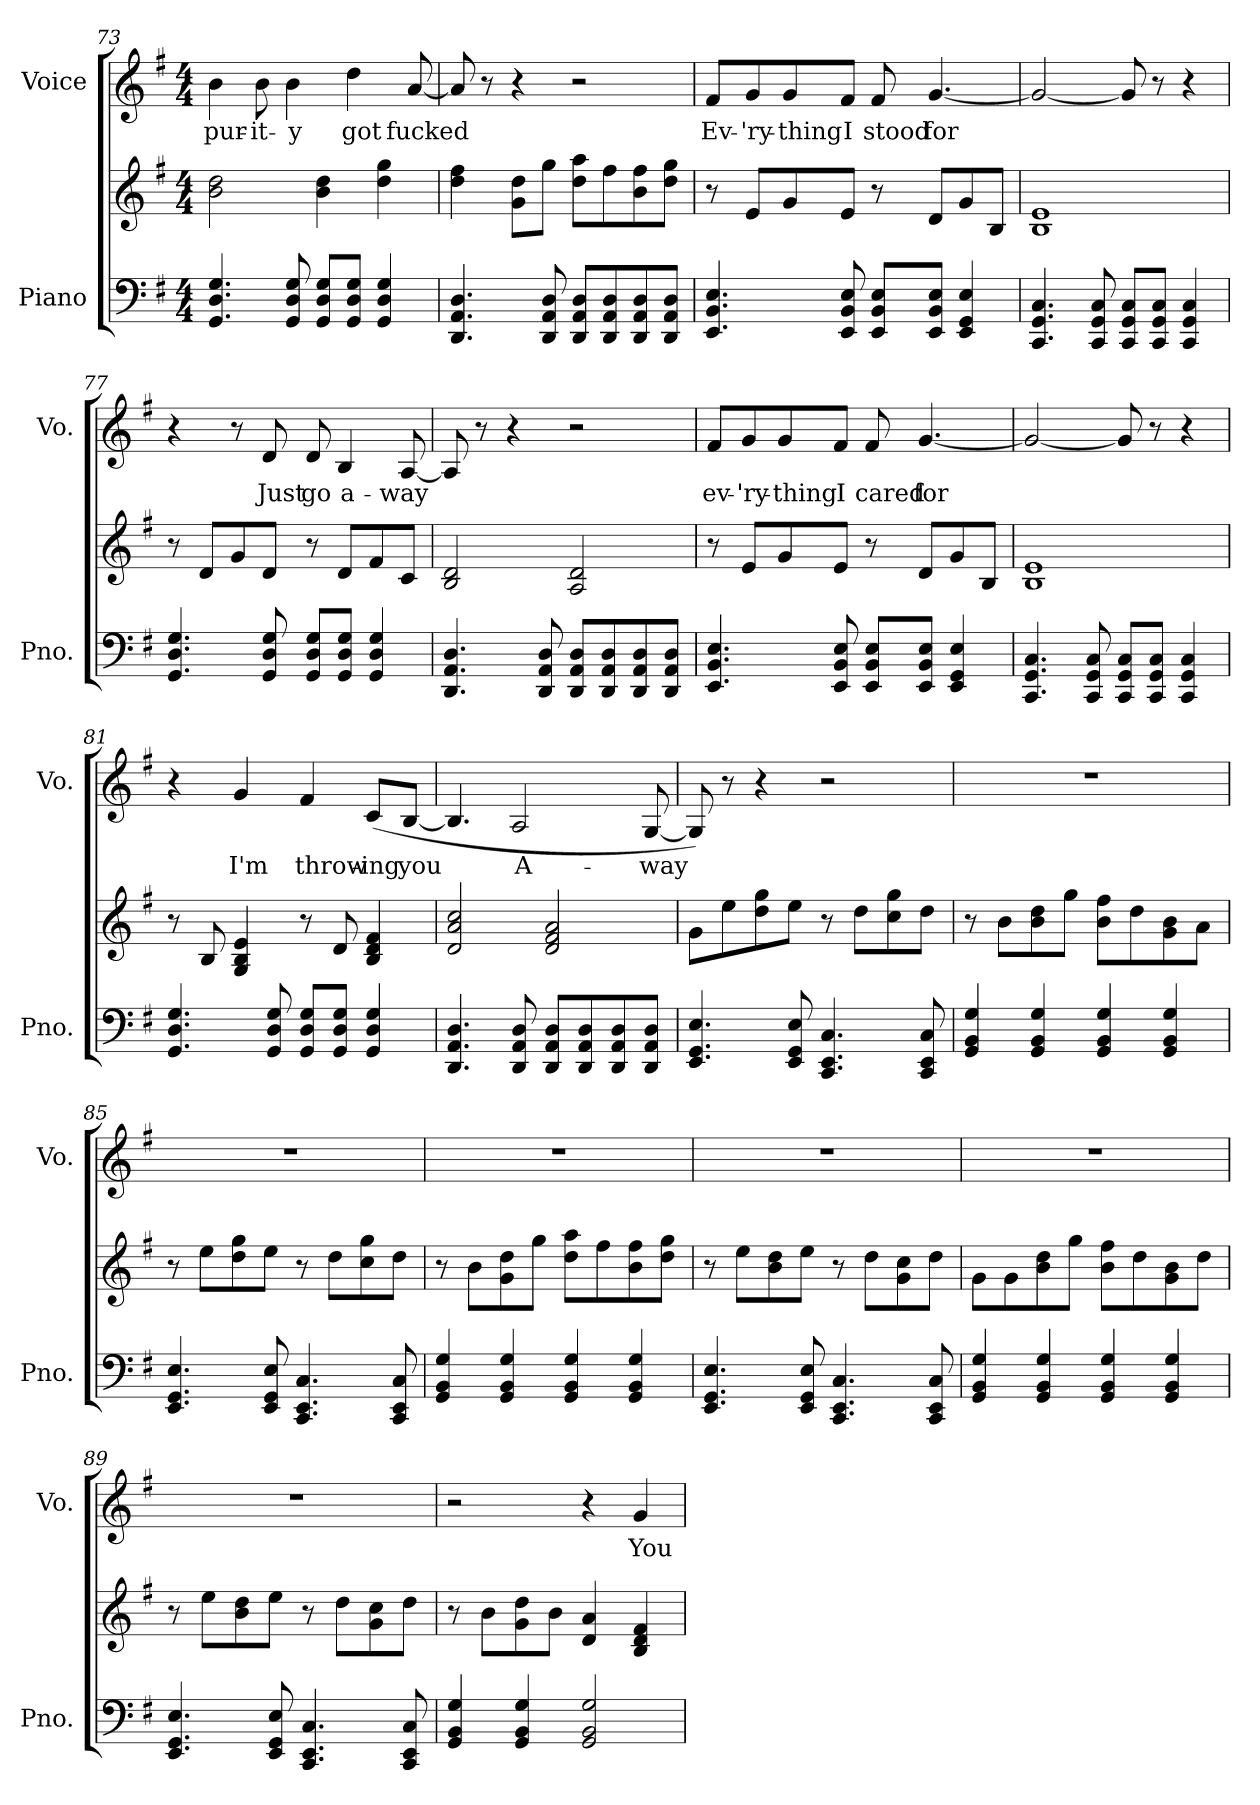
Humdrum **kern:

**kern	**kern	**kern	**text
*part2	*part2	*part1	*part1
*staff3	*staff2	*staff1	*staff1
*I"Piano	*	*I"Voice	*
*I'Pno.	*	*I'Vo.	*
*clefF4	*clefG2	*clefG2	*
*k[f#]	*k[f#]	*k[f#]	*
*M4/4	*M4/4	*M4/4	*
=73	=73	=73	=73
4.GG/ 4.D/ 4.G/	2b\ 2dd\	4b\	pur-
.	.	8b\	-it-
8GG/ 8D/ 8G/	.	4b\	-y
8GG/ 8D/ 8G/L	4b\ 4dd\	.	.
8GG/ 8D/ 8G/J	.	4dd\	got
4GG/ 4D/ 4G/	4dd\ 4gg\	.	.
.	.	[8a/	fucked
!!LO:LB:g=z
=74	=74	=74	=74
4.DD/ 4.AA/ 4.D/	4dd\ 4ff#\	8a/]	.
.	.	8r	.
.	8g\ 8dd\L	4r	.
8DD/ 8AA/ 8D/	8gg\J	.	.
8DD/ 8AA/ 8D/L	8dd\ 8aa\L	2r	.
8DD/ 8AA/ 8D/	8ff#\	.	.
8DD/ 8AA/ 8D/	8b\ 8ff#\	.	.
8DD/ 8AA/ 8D/J	8dd\ 8gg\J	.	.
=75	=75	=75	=75
4.EE/ 4.BB/ 4.E/	8r	8f#/L	Ev-
.	8e/L	8g/	-'ry-
.	8g/	8g/	-thing
8EE/ 8BB/ 8E/	8e/J	8f#/J	I
8EE/ 8BB/ 8E/L	8r	8f#/	stood
8EE/ 8BB/ 8E/J	8d/L	[4.g/	for
4EE/ 4GG/ 4E/	8g/	.	.
.	8B/J	.	.
=76	=76	=76	=76
4.CC/ 4.GG/ 4.C/	1B 1e	2g/_	.
8CC/ 8GG/ 8C/	.	.	.
8CC/ 8GG/ 8C/L	.	8g/]	.
8CC/ 8GG/ 8C/J	.	8r	.
4CC/ 4GG/ 4C/	.	4r	.
=77	=77	=77	=77
4.GG/ 4.D/ 4.G/	8r	4r	.
.	8d/L	.	.
.	8g/	8r	.
8GG/ 8D/ 8G/	8d/J	8d/	Just
8GG/ 8D/ 8G/L	8r	8d/	go
8GG/ 8D/ 8G/J	8d/L	4B/	a-
4GG/ 4D/ 4G/	8f#/	.	.
.	8c/J	[8A/	-way
!!LO:PB:g=z
=78	=78	=78	=78
4.DD/ 4.AA/ 4.D/	2B/ 2d/	8A/]	.
.	.	8r	.
.	.	4r	.
8DD/ 8AA/ 8D/	.	.	.
8DD/ 8AA/ 8D/L	2A/ 2d/	2r	.
8DD/ 8AA/ 8D/	.	.	.
8DD/ 8AA/ 8D/	.	.	.
8DD/ 8AA/ 8D/J	.	.	.
=79	=79	=79	=79
4.EE/ 4.BB/ 4.E/	8r	8f#/L	ev-
.	8e/L	8g/	-'ry-
.	8g/	8g/	-thing
8EE/ 8BB/ 8E/	8e/J	8f#/J	I
8EE/ 8BB/ 8E/L	8r	8f#/	cared
8EE/ 8BB/ 8E/J	8d/L	[4.g/	for
4EE/ 4GG/ 4E/	8g/	.	.
.	8B/J	.	.
=80	=80	=80	=80
4.CC/ 4.GG/ 4.C/	1B 1e	2g/_	.
8CC/ 8GG/ 8C/	.	.	.
8CC/ 8GG/ 8C/L	.	8g/]	.
8CC/ 8GG/ 8C/J	.	8r	.
4CC/ 4GG/ 4C/	.	4r	.
=81	=81	=81	=81
4.GG/ 4.D/ 4.G/	8r	4r	.
.	8B/	.	.
.	4G/ 4B/ 4e/	4g/	I'm
8GG/ 8D/ 8G/	.	.	.
8GG/ 8D/ 8G/L	8r	4f#/	throw-
8GG/ 8D/ 8G/J	8d/	.	.
4GG/ 4D/ 4G/	4B/ 4d/ 4f#/	(8c/L	-ing
.	.	[8B/J	you
!!LO:LB:g=z
=82	=82	=82	=82
4.DD/ 4.AA/ 4.D/	2d/ 2a/ 2cc/	4.B/]	.
8DD/ 8AA/ 8D/	.	2A/	A-
8DD/ 8AA/ 8D/L	2d/ 2f#/ 2a/	.	.
8DD/ 8AA/ 8D/	.	.	.
8DD/ 8AA/ 8D/	.	.	.
8DD/ 8AA/ 8D/J	.	[8G/	-way
=83	=83	=83	=83
4.EE/ 4.GG/ 4.E/	8g\L	8G/])	.
.	8ee\	8r	.
.	8dd\ 8gg\	4r	.
8EE/ 8GG/ 8E/	8ee\J	.	.
4.CC/ 4.EE/ 4.C/	8r	2r	.
.	8dd\L	.	.
.	8cc\ 8gg\	.	.
8CC/ 8EE/ 8C/	8dd\J	.	.
=84	=84	=84	=84
4GG/ 4BB/ 4G/	8r	1r	.
.	8b\L	.	.
4GG/ 4BB/ 4G/	8b\ 8dd\	.	.
.	8gg\J	.	.
4GG/ 4BB/ 4G/	8b\ 8ff#\L	.	.
.	8dd\	.	.
4GG/ 4BB/ 4G/	8g\ 8b\	.	.
.	8a\J	.	.
=85	=85	=85	=85
4.EE/ 4.GG/ 4.E/	8r	1r	.
.	8ee\L	.	.
.	8dd\ 8gg\	.	.
8EE/ 8GG/ 8E/	8ee\J	.	.
4.CC/ 4.EE/ 4.C/	8r	.	.
.	8dd\L	.	.
.	8cc\ 8gg\	.	.
8CC/ 8EE/ 8C/	8dd\J	.	.
!!LO:LB:g=z
=86	=86	=86	=86
4GG/ 4BB/ 4G/	8r	1r	.
.	8b\L	.	.
4GG/ 4BB/ 4G/	8g\ 8dd\	.	.
.	8gg\J	.	.
4GG/ 4BB/ 4G/	8dd\ 8aa\L	.	.
.	8ff#\	.	.
4GG/ 4BB/ 4G/	8b\ 8ff#\	.	.
.	8dd\ 8gg\J	.	.
=87	=87	=87	=87
4.EE/ 4.GG/ 4.E/	8r	1r	.
.	8ee\L	.	.
.	8b\ 8dd\	.	.
8EE/ 8GG/ 8E/	8ee\J	.	.
4.CC/ 4.EE/ 4.C/	8r	.	.
.	8dd\L	.	.
.	8g\ 8cc\	.	.
8CC/ 8EE/ 8C/	8dd\J	.	.
=88	=88	=88	=88
4GG/ 4BB/ 4G/	8g\L	1r	.
.	8g\	.	.
4GG/ 4BB/ 4G/	8b\ 8dd\	.	.
.	8gg\J	.	.
4GG/ 4BB/ 4G/	8b\ 8ff#\L	.	.
.	8dd\	.	.
4GG/ 4BB/ 4G/	8g\ 8b\	.	.
.	8dd\J	.	.
=89	=89	=89	=89
4.EE/ 4.GG/ 4.E/	8r	1r	.
.	8ee\L	.	.
.	8b\ 8dd\	.	.
8EE/ 8GG/ 8E/	8ee\J	.	.
4.CC/ 4.EE/ 4.C/	8r	.	.
.	8dd\L	.	.
.	8g\ 8cc\	.	.
8CC/ 8EE/ 8C/	8dd\J	.	.
=90	=90	=90	=90
4GG/ 4BB/ 4G/	8r	2r	.
.	8b\L	.	.
4GG/ 4BB/ 4G/	8g\ 8dd\	.	.
.	8b\J	.	.
2GG/ 2BB/ 2G/	4d/ 4a/	4r	.
.	4B/ 4d/ 4f#/	4g/	You
=	=	=	=
*-	*-	*-	*-
